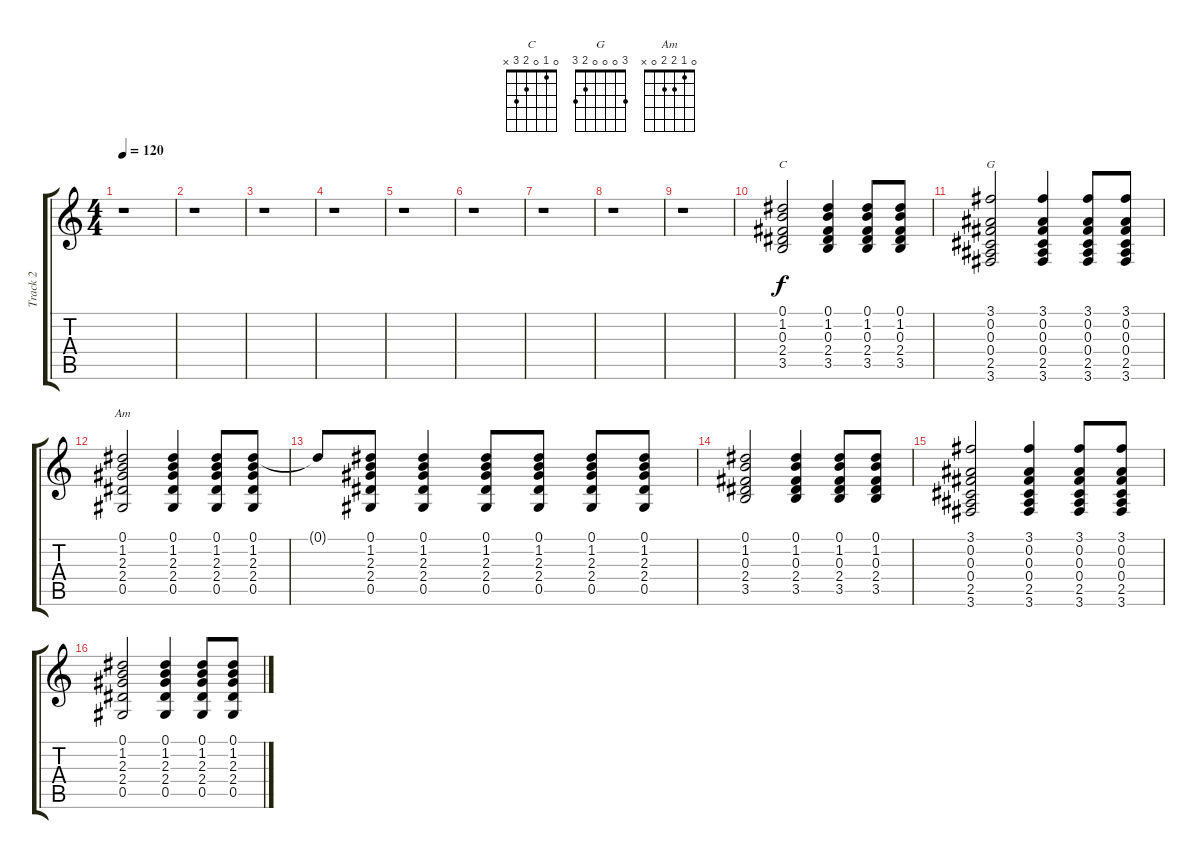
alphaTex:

\track ("Track 2" "Track 2") {instrument acousticguitarsteel}
\staff {score tabs}
\tuning (Eb4 Bb3 Gb3 Db3 Ab2 Eb2) {hide}
\chord ("C" 0 1 0 2 3 x)
\chord ("G" 3 0 0 0 2 3)
\chord ("Am" 0 1 2 2 0 x)
\ts (4 4)
\tempo 120
\clef g2
\ks c
r.1{dy f instrument acousticguitarsteel} |
r.1 |
r.1 |
r.1 |
r.1 |
r.1 |
r.1 |
r.1 |
r.1 |
(0.1 1.2 0.3 2.4 3.5).2{ch "C"} (0.1 1.2 0.3 2.4 3.5).4 (0.1 1.2 0.3 2.4 3.5).8 (0.1 1.2 0.3 2.4 3.5).8 |
(3.1 0.2 0.3 0.4 2.5 3.6).2{ch "G"} (3.1 0.2 0.3 0.4 2.5 3.6).4 (3.1 0.2 0.3 0.4 2.5 3.6).8 (3.1 0.2 0.3 0.4 2.5 3.6).8 |
(0.1 1.2 2.3 2.4 0.5).2{ch "Am"} (0.1 1.2 2.3 2.4 0.5).4 (0.1 1.2 2.3 2.4 0.5).8 (0.1 1.2 2.3 2.4 0.5).8 |
0.1{t}.8 (0.1 1.2 2.3 2.4 0.5).8 (0.1 1.2 2.3 2.4 0.5).4 (0.1 1.2 2.3 2.4 0.5).8 (0.1 1.2 2.3 2.4 0.5).8 (0.1 1.2 2.3 2.4 0.5).8 (0.1 1.2 2.3 2.4 0.5).8 |
(0.1 1.2 0.3 2.4 3.5).2 (0.1 1.2 0.3 2.4 3.5).4 (0.1 1.2 0.3 2.4 3.5).8 (0.1 1.2 0.3 2.4 3.5).8 |
(3.1 0.2 0.3 0.4 2.5 3.6).2 (3.1 0.2 0.3 0.4 2.5 3.6).4 (3.1 0.2 0.3 0.4 2.5 3.6).8 (3.1 0.2 0.3 0.4 2.5 3.6).8 |
(0.1 1.2 2.3 2.4 0.5).2 (0.1 1.2 2.3 2.4 0.5).4 (0.1 1.2 2.3 2.4 0.5).8 (0.1 1.2 2.3 2.4 0.5).8
